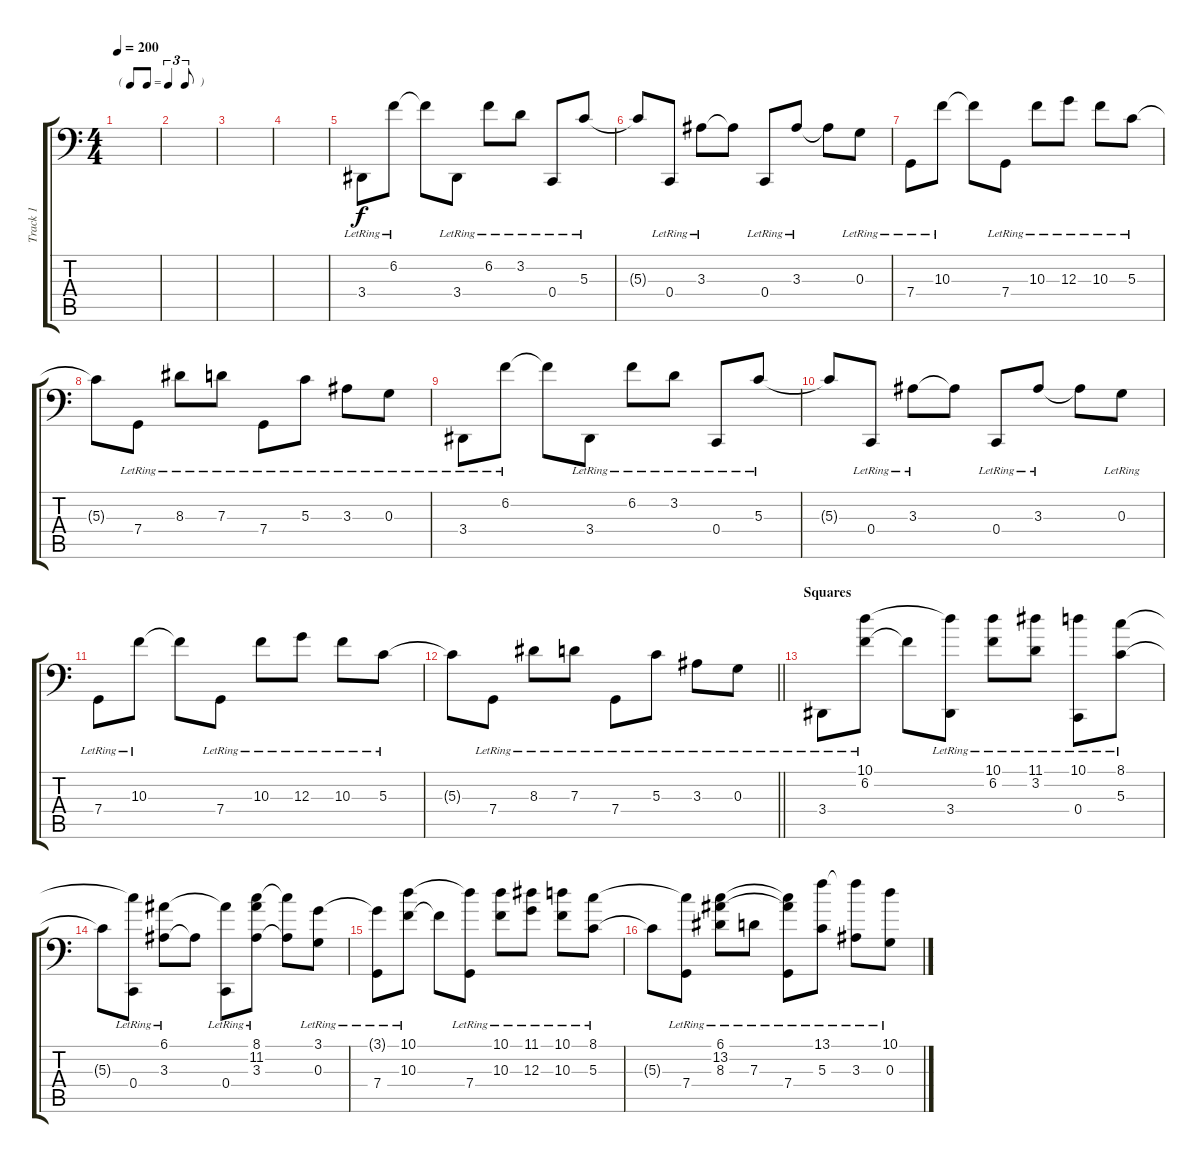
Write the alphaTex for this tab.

\track ("Track 1" "Track 1") {instrument brightacousticpiano}
\staff {score tabs}
\tuning (E4 B3 G3 C2 G1 C1) {hide}
\ts (4 4)
\tf triplet8th
\tempo 200
\clef f4
\ks c
|
|
|
|
3.4{lr}.8{dy f} 6.2{lr}.8 6.2{t}.8 3.4{lr}.8 6.2{lr}.8 3.2{lr}.8 0.4{lr}.8 5.3{lr}.8 |
5.3{t}.8 0.4{lr}.8 3.3{lr}.8 3.3{t}.8 0.4{lr}.8 3.3{lr}.8 3.3{t}.8 0.3{lr}.8 |
7.4{lr}.8 10.3{lr}.8 10.3{t}.8 7.4{lr}.8 10.3{lr}.8 12.3{lr}.8 10.3{lr}.8 5.3{lr}.8 |
5.3{t}.8 7.4{lr}.8 8.3{lr}.8 7.3{lr}.8 7.4{lr}.8 5.3{lr}.8 3.3{lr}.8 0.3{lr}.8 |
3.4{lr}.8 6.2{lr}.8 6.2{t}.8 3.4{lr}.8 6.2{lr}.8 3.2{lr}.8 0.4{lr}.8 5.3{lr}.8 |
5.3{t}.8 0.4{lr}.8 3.3{lr}.8 3.3{t}.8 0.4{lr}.8 3.3{lr}.8 3.3{t}.8 0.3{lr}.8 |
7.4{lr}.8 10.3{lr}.8 10.3{t}.8 7.4{lr}.8 10.3{lr}.8 12.3{lr}.8 10.3{lr}.8 5.3{lr}.8 |
\barLineRight lightlight
5.3{t}.8 7.4{lr}.8 8.3{lr}.8 7.3{lr}.8 7.4{lr}.8 5.3{lr}.8 3.3{lr}.8 0.3{lr}.8 |
\section ("" "Squares")
3.4{lr}.8 (10.1 6.2{lr}).8 6.2{t}.8 (10.1{t} 3.4{lr}).8 (10.1 6.2{lr}).8 (11.1 3.2{lr}).8 (10.1 0.4{lr}).8 (8.1 5.3{lr}).8 |
5.3{t}.8 (8.1{t} 0.4{lr}).8 (6.1 3.3{lr}).8 3.3{t}.8 (6.1{t} 0.4{lr}).8 (8.1 11.2 3.3{lr}).8 (8.1{t} 3.3{t}).8 (3.1 0.3{lr}).8 |
(3.1{t} 7.4{lr}).8 (10.1 10.3{lr}).8 10.3{t}.8 (10.1{t} 7.4{lr}).8 (10.1 10.3{lr}).8 (11.1 12.3{lr}).8 (10.1 10.3{lr}).8 (8.1 5.3{lr}).8 |
5.3{t}.8 (8.1{t} 7.4{lr}).8 (6.1 13.2 8.3{lr}).8 7.3{lr}.8 (6.1{t} 13.2{t} 7.4{lr}).8 (13.1 5.3{lr}).8 (13.1{t} 3.3{lr}).8 (10.1 0.3{lr}).8
